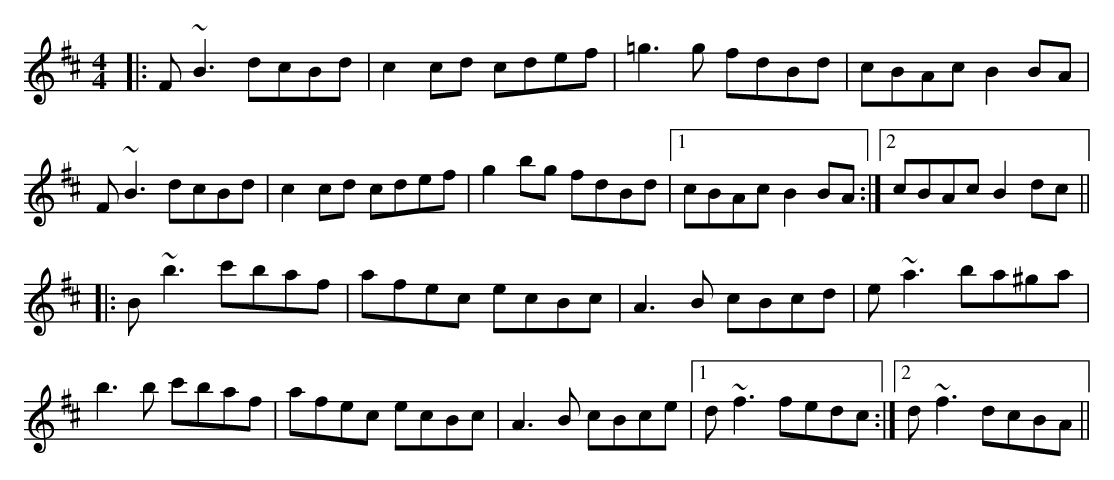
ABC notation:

X:1
M:4/4
K:Bmin
|: F~B3 dcBd | c2cd cdef | =g3g fdBd | cBAc B2BA |
F~B3 dcBd | c2cd cdef | g2bg fdBd |1 cBAc B2BA :|2 cBAc B2dc ||
|: B~b3 c'baf | afec ecBc | A3B cBcd | e~a3 ba^ga |
b3b c'baf | afec ecBc | A3B cBce |1 d~f3 fedc :|2 d~f3 dcBA ||
